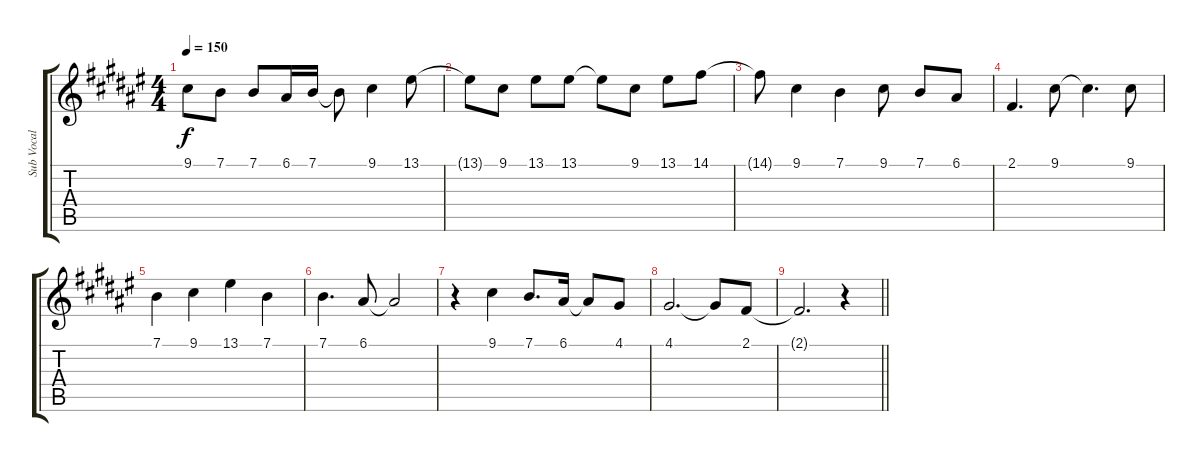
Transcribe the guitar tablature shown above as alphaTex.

\track ("Sub Vocal" "Sub Vocal") {instrument violin}
\staff {score tabs}
\tuning (E4 B3 G3 D3 A2 E2) {hide}
\ts (4 4)
\tempo 150
\clef g2
\ks d#minor
9.1{t}.8{dy f} 7.1.8 7.1.8 6.1.16 7.1.16 7.1{t}.8 9.1.4 13.1.8 |
13.1{t}.8 9.1.8 13.1.8 13.1.8 13.1{t}.8 9.1.8 13.1.8 14.1.8 |
14.1{t}.8 9.1.4 7.1.4 9.1.8 7.1.8 6.1.8 |
2.1.4{d} 9.1.8 9.1{t}.4{d} 9.1.8 |
7.1.4 9.1.4 13.1.4 7.1.4 |
7.1.4{d} 6.1.8 6.1{t}.2 |
r.4 9.1.4 7.1.8{d} 6.1.16 6.1{t}.8 4.1.8 |
4.1.2{d} 4.1{t}.8 2.1.8 |
\barLineRight lightlight
2.1{t}.2{d} r.4
